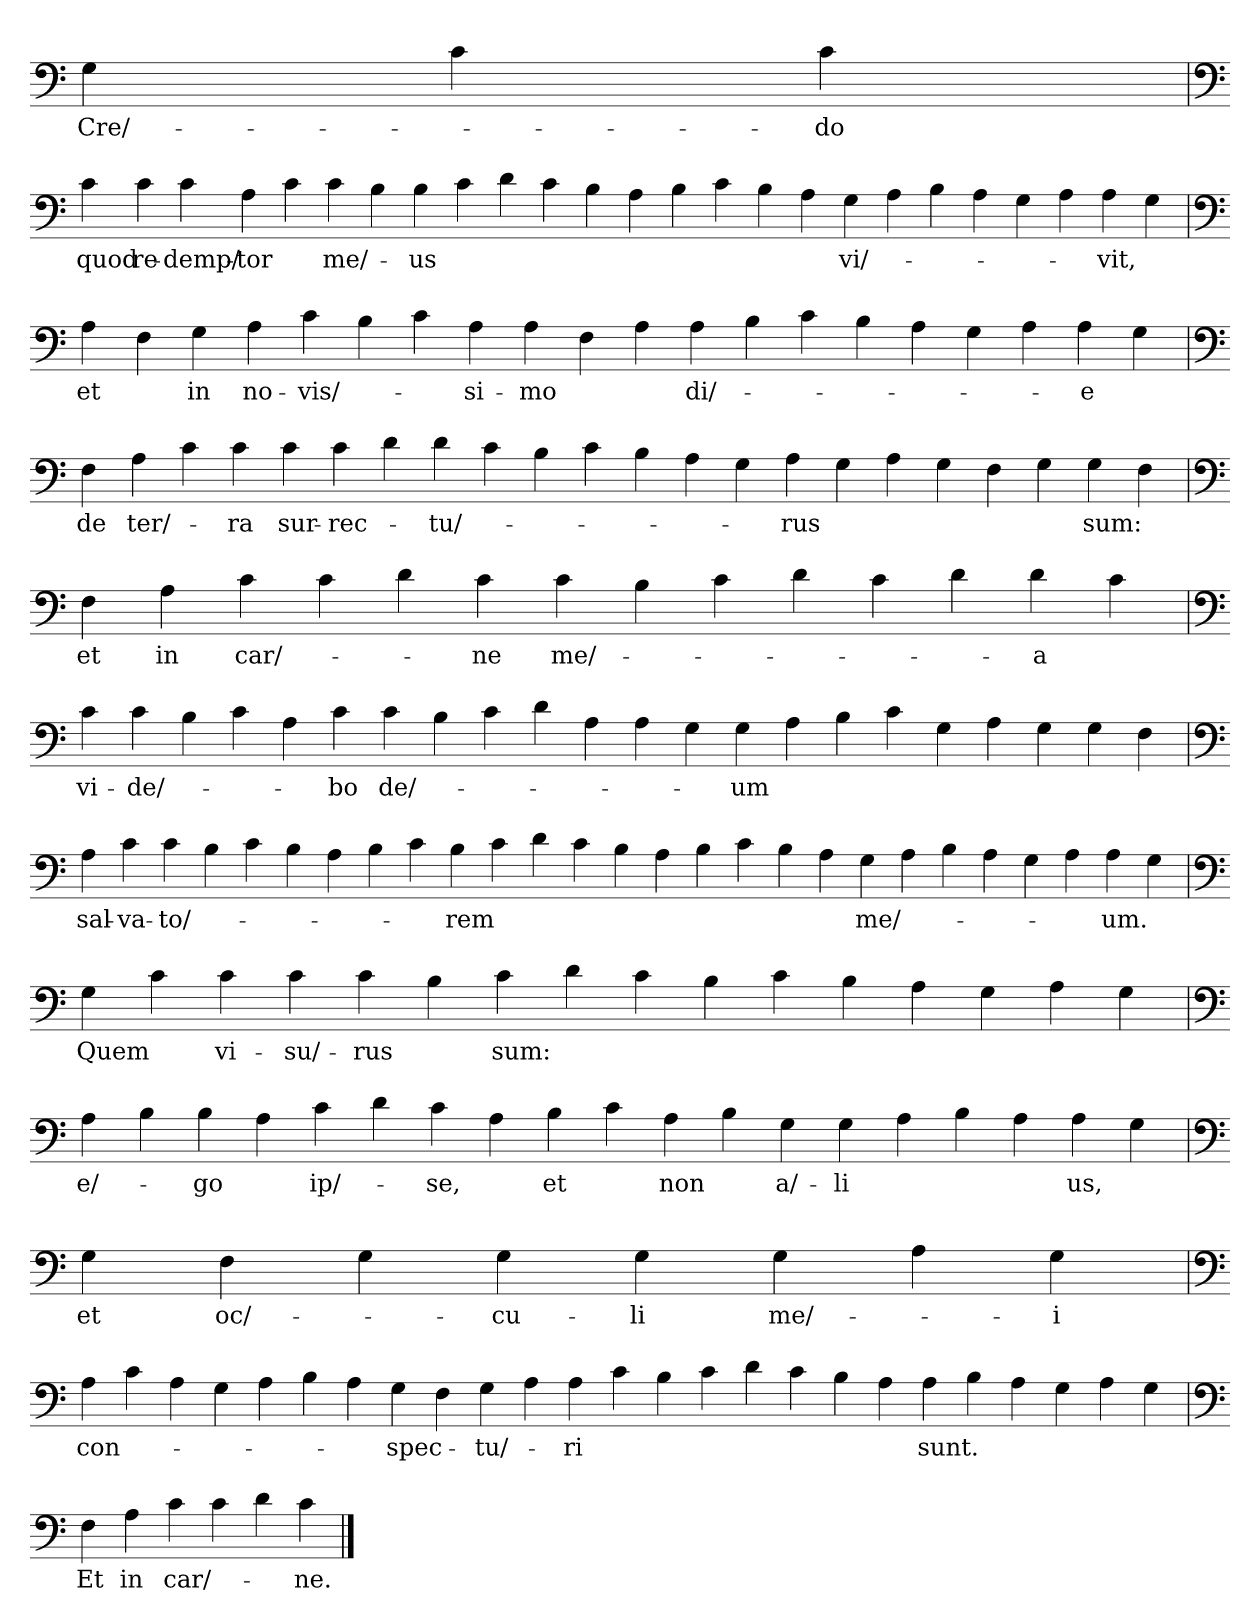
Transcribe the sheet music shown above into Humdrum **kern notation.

**kern	**text
*part1	*part1
*staff1	*staff1
*clefF4	*
=	=
4G	Cre/-
4c	.
4c	-do
=`	=`
*clefF4	*
4c	quod
4c	re-
4c	-demp/-
4A	-tor
4c	.
4c	me/-
4B	.
4B	-us
4c	.
4d	.
4c	.
4B	.
4A	.
4B	.
4c	.
4B	.
4A	.
4G	vi/-
4A	.
4B	.
4A	.
4G	.
4A	.
4A	-vit,
4G	.
='	='
*clefF4	*
4A	et
4F	.
4G	in
4A	no-
4c	-vis/-
4B	.
4c	.
4A	-si-
4A	-mo
4F	.
4A	.
4A	di/-
4B	.
4c	.
4B	.
4A	.
4G	.
4A	.
4A	-e
4G	.
='	='
*clefF4	*
4F	de
4A	ter/-
4c	.
4c	-ra
4c	sur-
4c	-rec-
4d	.
4d	-tu/-
4c	.
4B	.
4c	.
4B	.
4A	.
4G	.
4A	-rus
4G	.
4A	.
4G	.
4F	.
4G	.
4G	sum:
4F	.
='	='
*clefF4	*
4F	et
4A	in
4c	car/-
4c	.
4d	.
4c	-ne
4c	me/-
4B	.
4c	.
4d	.
4c	.
4d	.
4d	-a
4c	.
='	='
*clefF4	*
4c	vi-
4c	-de/-
4B	.
4c	.
4A	.
4c	-bo
4c	de/-
4B	.
4c	.
4d	.
4A	.
4A	.
4G	.
4G	-um
4A	.
4B	.
4c	.
4G	.
4A	.
4G	.
4G	.
4F	.
='	='
*clefF4	*
4A	sal-
4c	-va-
4c	-to/-
4B	.
4c	.
4B	.
4A	.
4B	.
4c	.
4B	-rem
4c	.
4d	.
4c	.
4B	.
4A	.
4B	.
4c	.
4B	.
4A	.
4G	me/-
4A	.
4B	.
4A	.
4G	.
4A	.
4A	-um.
4G	.
=	=
*clefF4	*
4G	Quem
4c	.
4c	vi-
4c	-su/-
4c	-rus
4B	.
4c	sum:
4d	.
4c	.
4B	.
4c	.
4B	.
4A	.
4G	.
4A	.
4G	.
=`	=`
*clefF4	*
4A	e/-
4B	.
4B	-go
4A	.
4c	ip/-
4d	.
4c	-se,
4A	.
4B	et
4c	.
4A	non
4B	.
4G	a/-
4G	-li
4A	.
4B	.
4A	.
4A	us,
4G	.
='	='
*clefF4	*
4G	et
4F	oc/-
4G	.
4G	-cu-
4G	-li
4G	me/-
4A	.
4G	-i
=`	=`
*clefF4	*
4A	con-
4c	.
4A	.
4G	.
4A	.
4B	.
4A	.
4G	-spec-
4F	.
4G	-tu/-
4A	.
4A	-ri
4c	.
4B	.
4c	.
4d	.
4c	.
4B	.
4A	.
4A	sunt.
4B	.
4A	.
4G	.
4A	.
4G	.
=	=
*clefF4	*
4F	Et
4A	in
4c	car/-
4c	.
4d	.
4c	-ne.
==	==
*-	*-
